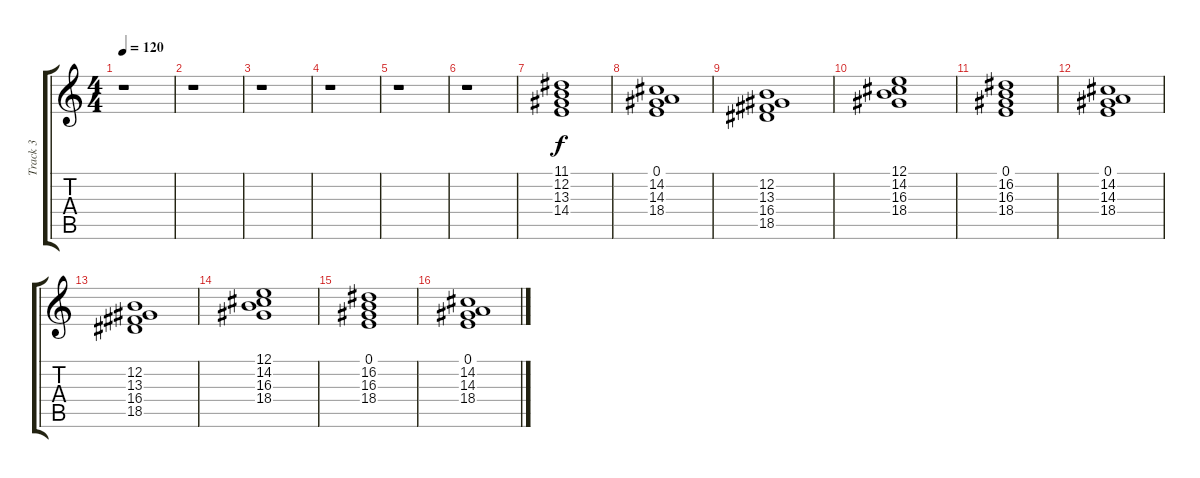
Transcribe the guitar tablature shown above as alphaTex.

\track ("Track 3" "Track 3") {instrument electricpiano2}
\staff {score tabs}
\tuning (E4 B3 G3 D3 A2 E2) {hide}
\ts (4 4)
\tempo 120
\clef g2
\ks c
r.1{dy f instrument electricpiano2} |
r.1 |
r.1 |
r.1 |
r.1 |
r.1 |
(11.1 12.2 13.3 14.4).1 |
(0.1 14.2 14.3 18.4).1 |
(12.2 13.3 16.4 18.5).1 |
(12.1 14.2 16.3 18.4).1 |
(0.1 16.2 16.3 18.4).1 |
(0.1 14.2 14.3 18.4).1 |
(12.2 13.3 16.4 18.5).1 |
(12.1 14.2 16.3 18.4).1 |
(0.1 16.2 16.3 18.4).1 |
(0.1 14.2 14.3 18.4).1
